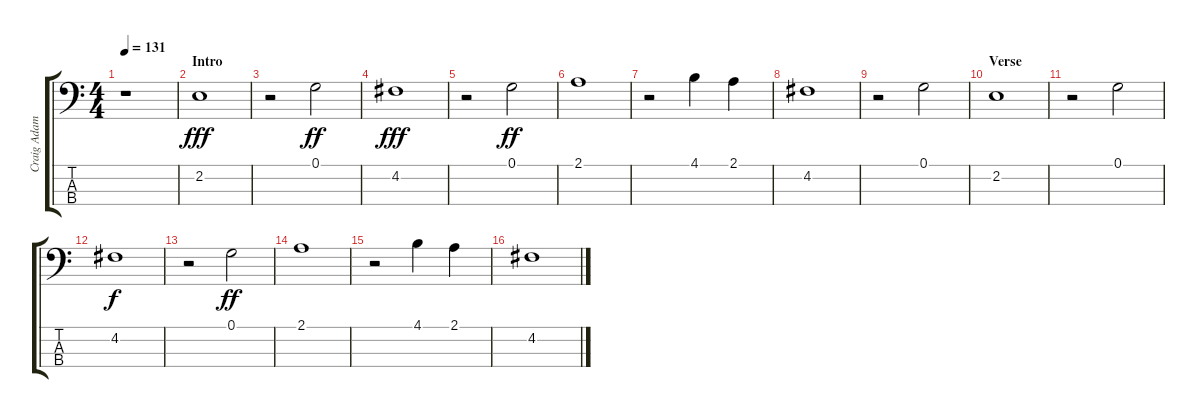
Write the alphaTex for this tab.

\track ("Craig Adams" "Craig Adam") {instrument electricbasspick}
\staff {score tabs}
\tuning (G2 D2 A1 E1) {hide}
\ts (4 4)
\tempo 131
\clef f4
\ks c
r.1{dy fff instrument electricbasspick} |
\section ("" "Intro")
2.2.1 |
r.2 0.1.2{dy ff} |
4.2.1{dy fff} |
r.2 0.1.2{dy ff} |
2.1.1 |
r.2 4.1.4 2.1.4 |
4.2.1 |
r.2 0.1.2 |
\section ("" "Verse")
2.2.1 |
r.2 0.1.2 |
4.2.1{dy f} |
r.2 0.1.2{dy ff} |
2.1.1 |
r.2 4.1.4 2.1.4 |
4.2.1
